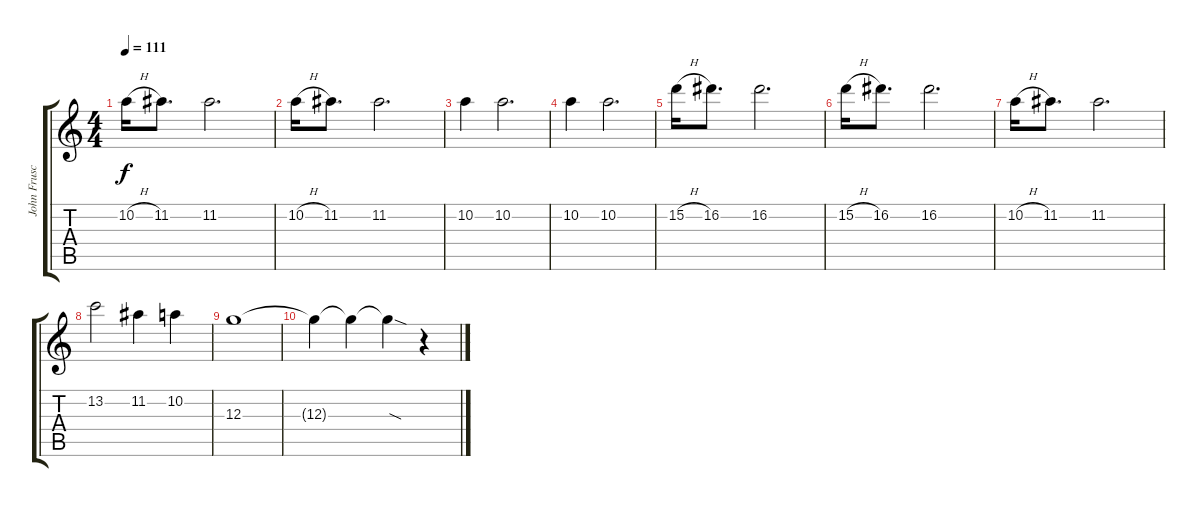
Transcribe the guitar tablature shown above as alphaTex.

\track ("John Frusciante | Gtr. 3" "John Frusc") {instrument overdrivenguitar}
\staff {score tabs}
\tuning (E4 B3 G3 D3 A2 E2) {hide}
\ts (4 4)
\tempo 111
\clef g2
\ks c
10.2{h}.16{dy f} 11.2.8{d} 11.2.2{d} |
10.2{h}.16 11.2.8{d} 11.2.2{d} |
10.2.4 10.2.2{d} |
10.2.4 10.2.2{d} |
15.2{h}.16 16.2.8{d} 16.2.2{d} |
15.2{h}.16 16.2.8{d} 16.2.2{d} |
10.2{h}.16 11.2.8{d} 11.2.2{d} |
13.2.2 11.2.4 10.2.4 |
12.3.1 |
12.3{t}.4 12.3{t}.4 12.3{sod t}.4 r.4
